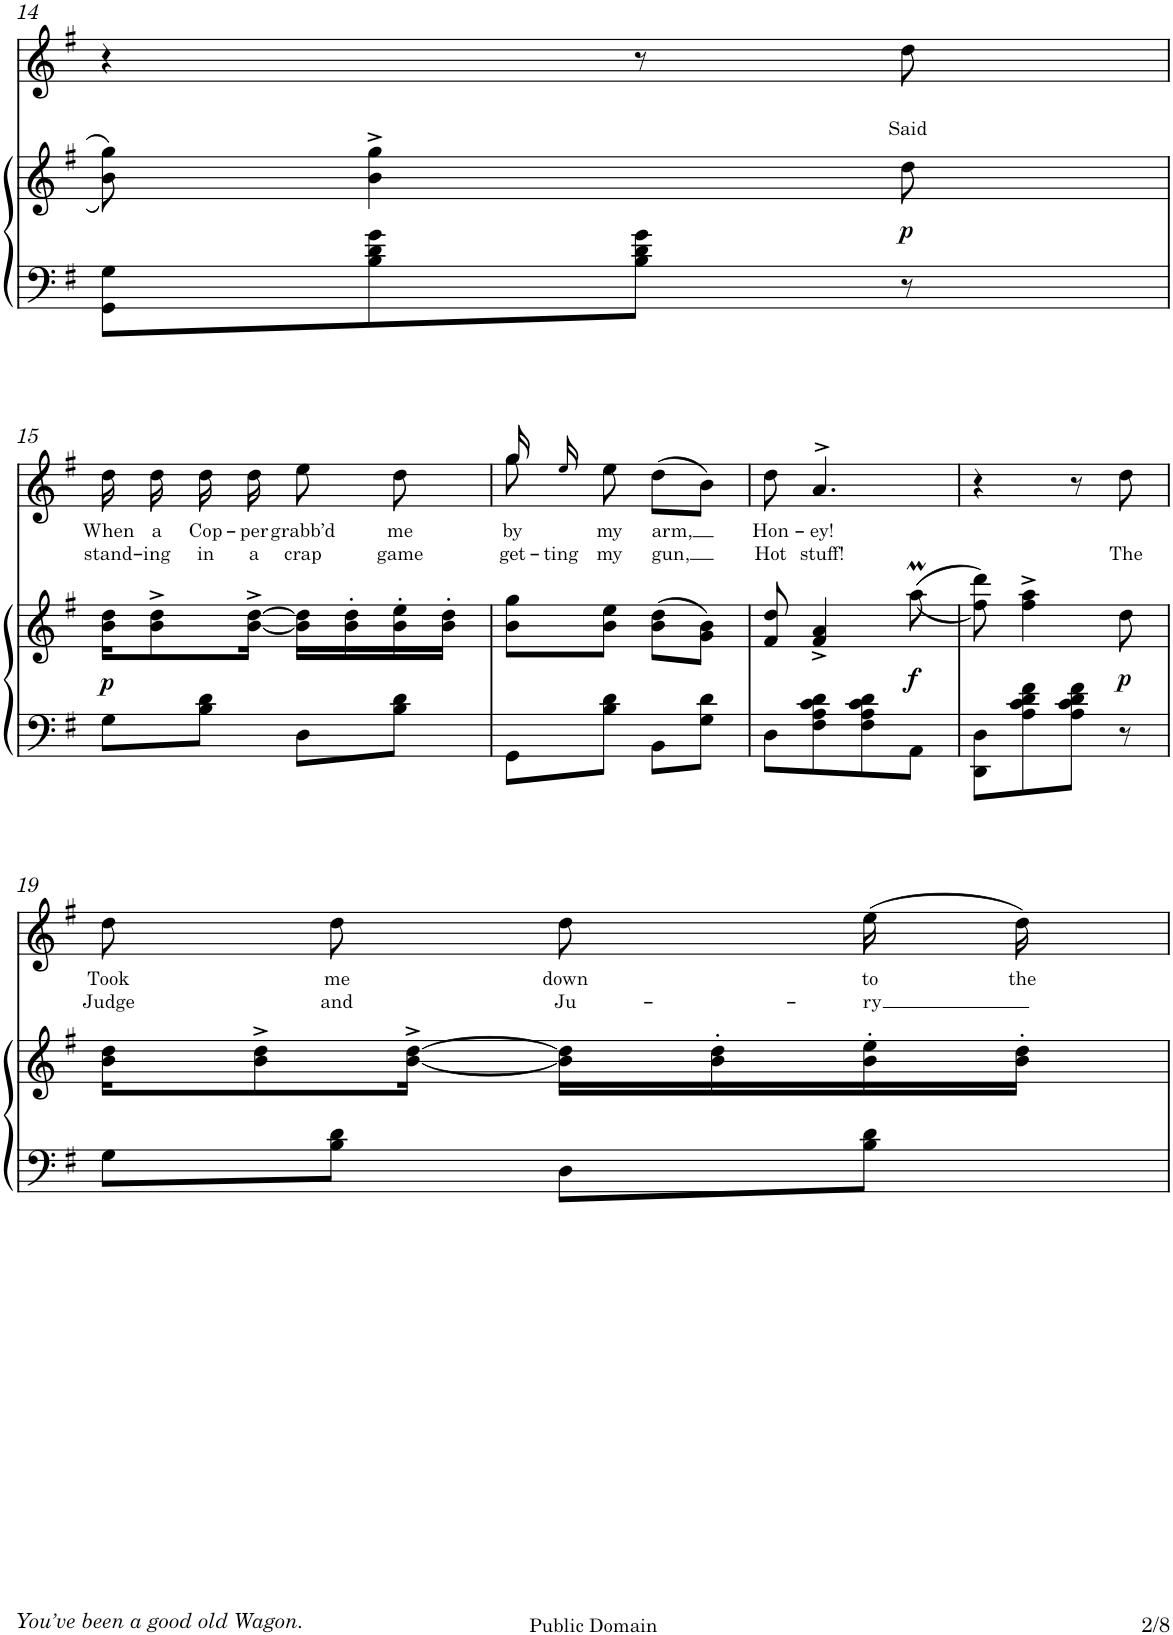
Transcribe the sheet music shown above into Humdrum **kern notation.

**kern	**kern	**dynam	**kern	**text	**text
*part2	*part2	*part2	*part1	*part1	*part1
*staff3	*staff2	*staff2/3	*staff1	*staff1	*staff1
*I"PIANO.	*	*	*I"Voice	*	*
*I'Pno	*	*	*	*	*
!!LO:PB:g=z
*clefF4	*clefG2	*	*clefG2	*	*
*k[f#]	*k[f#]	*	*k[f#]	*	*
*M2/4	*M2/4	*	*M2/4	*	*
=14	=14	=14	=14	=14	=14
8GG\ 8G\L	8b\ 8gg\	.	4r	.	.
8B\ 8d\ 8g\	4b\^ 4gg\^	.	.	.	.
8B\ 8d\ 8g\J	.	.	8r	.	.
!	!	!LO:DY:b	!	!	!LO:LY:b
8r	8dd\	p	8dd\	.	Said
!!LO:LB:g=z
=15	=15	=15	=15	=15	=15
!	!	!LO:DY:b	!	!LO:LY:b	!LO:LY:b
8G\L	16b\ 16dd\KL	p	16dd\	When	stand-
!	!	!	!	!LO:LY:b	!LO:LY:b
.	8b\^ 8dd\^	.	16dd\	a	-ing
!	!	!	!	!LO:LY:b	!LO:LY:b
8B\ 8d\J	.	.	16dd\	Cop-	in
!	!	!	!	!LO:LY:b	!LO:LY:b
.	[16b\^ [16dd\^Jk	.	16dd\	-per	a
!	!	!	!	!LO:LY:b	!LO:LY:b
8D\L	16b\] 16dd\]LL	.	8ee\	grabb’d	crap
.	16b\' 16dd\'	.	.	.	.
!	!	!	!	!LO:LY:b	!LO:LY:b
8B\ 8d\J	16b\' 16ee\'	.	8dd\	me	game
.	16b\' 16dd\'JJ	.	.	.	.
=16	=16	=16	=16	=16	=16
!	!	!	!	!LO:LY:b	!
*	*	*	*^	*	*
!	!	!	!	!	!	!LO:LY:b
8GG\L	8b\ 8gg\L	.	8gg\	16gg/	.	get-
!	!	!	!	!	!	!LO:LY:b
.	.	.	.	16ee!/	.	-ting
!	!	!	!	!	!LO:LY:b	!LO:LY:b
8B\ 8d\J	8b\ 8ee\J	.	8ee\	8ryy	my	my
!	!	!	!	!	!LO:LY:b	!LO:LY:b
8BB\L	(>8b\ 8dd\L	.	(>8dd\L	4ryy	arm,	gun,
8G\ 8d\J	8g\ 8b\J)	.	8b\J)	.	.	.
*	*	*	*v	*v	*	*
=17	=17	=17	=17	=17	=17
!	!	!	!	!LO:LY:b	!LO:LY:b
8D\L	8f#/ 8dd/	.	8dd\	Hon-	Hot
!	!	!	!	!LO:LY:b	!LO:LY:b
8F#\ 8A\ 8c\ 8d\	4f#/^ 4a/^	.	4.a^>/	-ey!	stuff!
8F#\ 8A\ 8c\ 8d\	.	.	.	.	.
!	!	!LO:DY:b	!	!	!
8AA\J	(<(8aaM\	f	.	.	.
=18	=18	=18	=18	=18	=18
8DD\ 8D\L	8ff#\ 8ddd\))	.	4r	.	.
8A\ 8c\ 8d\ 8f#\	4ff#\^ 4aa\^	.	.	.	.
8A\ 8c\ 8d\ 8f#\J	.	.	8r	.	.
!	!	!LO:DY:b	!	!	!LO:LY:b
8r	8dd\	p	8dd\	.	The
!!LO:LB:g=z
=19	=19	=19	=19	=19	=19
!	!	!	!	!LO:LY:b	!LO:LY:b
8G\L	16b\ 16dd\KL	.	8dd\	Took	Judge
.	8b\^ 8dd\^	.	.	.	.
!	!	!	!	!LO:LY:b	!LO:LY:b
8B\ 8d\J	.	.	8dd\	me	and
.	[16b\^ [16dd\^Jk	.	.	.	.
!	!	!	!	!LO:LY:b	!LO:LY:b
8D\L	16b\] 16dd\]LL	.	8dd\	down	Ju-
.	16b\' 16dd\'	.	.	.	.
!	!	!	!	!LO:LY:b	!LO:LY:b
8B\ 8d\J	16b\' 16ee\'	.	(>16ee\	to	-ry
!	!	!	!	!LO:LY:b	!
.	16b\' 16dd\'JJ	.	16dd\)	the	.
=	=	=	=	=	=
*-	*-	*-	*-	*-	*-
